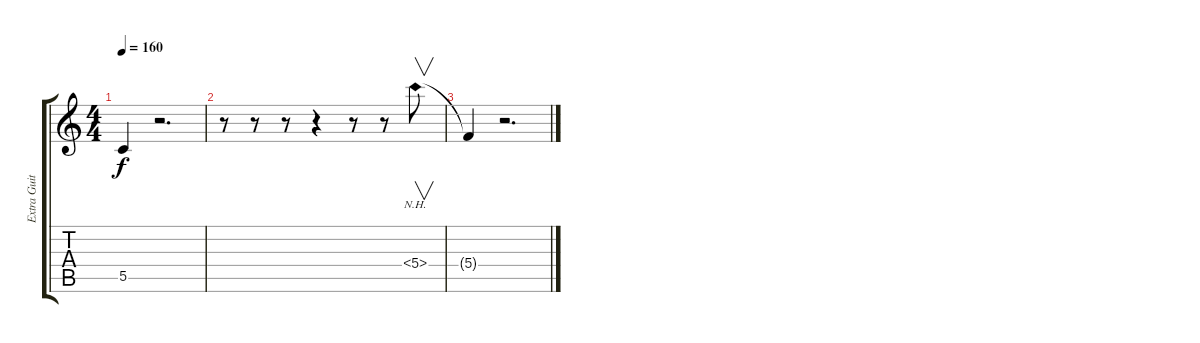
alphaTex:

\track ("Extra Guitar 1" "Extra Guit") {instrument distortionguitar}
\staff {score tabs}
\tuning (D4 A3 F3 C3 G2 C2) {hide}
\ts (4 4)
\tempo 160
\clef g2
\ks c
5.5{t}.4{dy f} r.2{d} |
r.8 r.8 r.8 r.4 r.8 r.8 5.4{nh}.8{v} |
5.4{t}.4 r.2{d}
